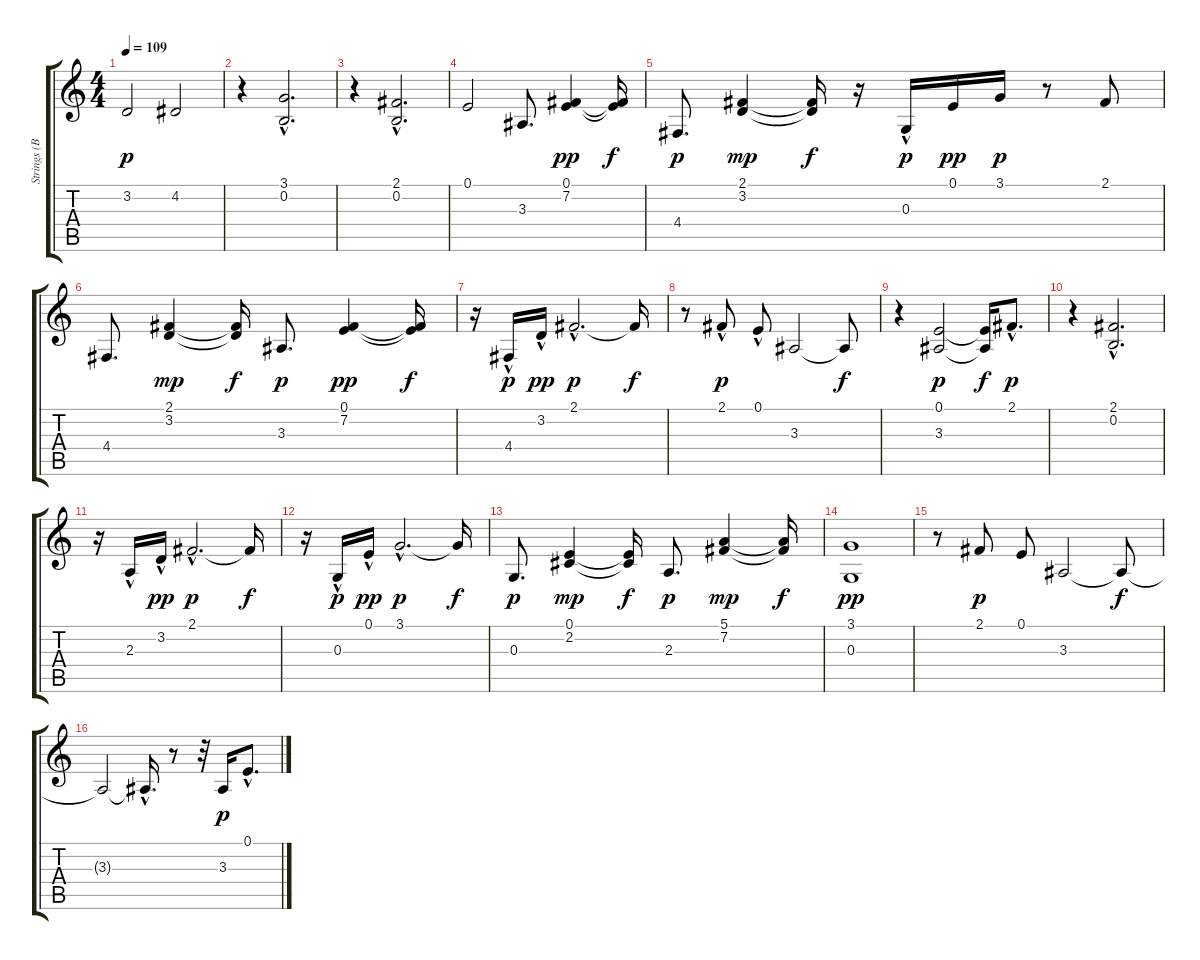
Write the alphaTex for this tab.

\track ("Strings (BB)" "Strings (B") {instrument voiceoohs}
\staff {score tabs}
\tuning (E4 B3 G3 D3 A2 E2) {hide}
\ts (4 4)
\tempo 109
\clef g2
\ks c
3.2.2{dy p} 4.2.2 |
r.4 (3.1 0.2{hac}).2{d} |
r.4 (2.1 0.2{hac}).2{d} |
0.1.2 3.3.8{d} (0.1 7.2).4{dy pp} (0.1{t} 7.2{t}).16{dy f} |
4.4.8{d dy p} (2.1 3.2).4{dy mp} (2.1{t} 3.2{t}).16{dy f} r.16 0.3{hac}.16{dy p} 0.1.16{dy pp} 3.1.16{dy p} r.8 2.1.8 |
4.4.8{d} (2.1 3.2).4{dy mp} (2.1{t} 3.2{t}).16{dy f} 3.3.8{d dy p} (0.1 7.2).4{dy pp} (0.1{t} 7.2{t}).16{dy f} |
r.16 4.4{hac}.16{dy p} 3.2{hac}.16{dy pp} 2.1{hac}.2{d dy p} 2.1{t}.16{dy f} |
r.8 2.1{hac}.8{dy p} 0.1{hac}.8 3.3.2 3.3{t}.8{dy f} |
r.4 (0.1 3.3).2{dy p} (0.1{t} 3.3{t}).16{dy f} 2.1{hac}.8{d dy p} |
r.4 (2.1 0.2{hac}).2{d} |
r.16 2.3{hac}.16 3.2{hac}.16{dy pp} 2.1{hac}.2{d dy p} 2.1{t}.16{dy f} |
r.16 0.3{hac}.16{dy p} 0.1{hac}.16{dy pp} 3.1{hac}.2{d dy p} 3.1{t}.16{dy f} |
0.3.8{d dy p} (0.1 2.2).4{dy mp} (0.1{t} 2.2{t}).16{dy f} 2.3.8{d dy p} (5.1 7.2).4{dy mp} (5.1{t} 7.2{t}).16{dy f} |
(3.1 0.3).1{dy pp} |
r.8 2.1.8{dy p} 0.1.8 3.3.2 3.3{t}.8{dy f} |
3.3{t}.2 3.3{hac t}.16{d} r.8 r.32 3.3.16{dy p} 0.1{hac}.8{d}
